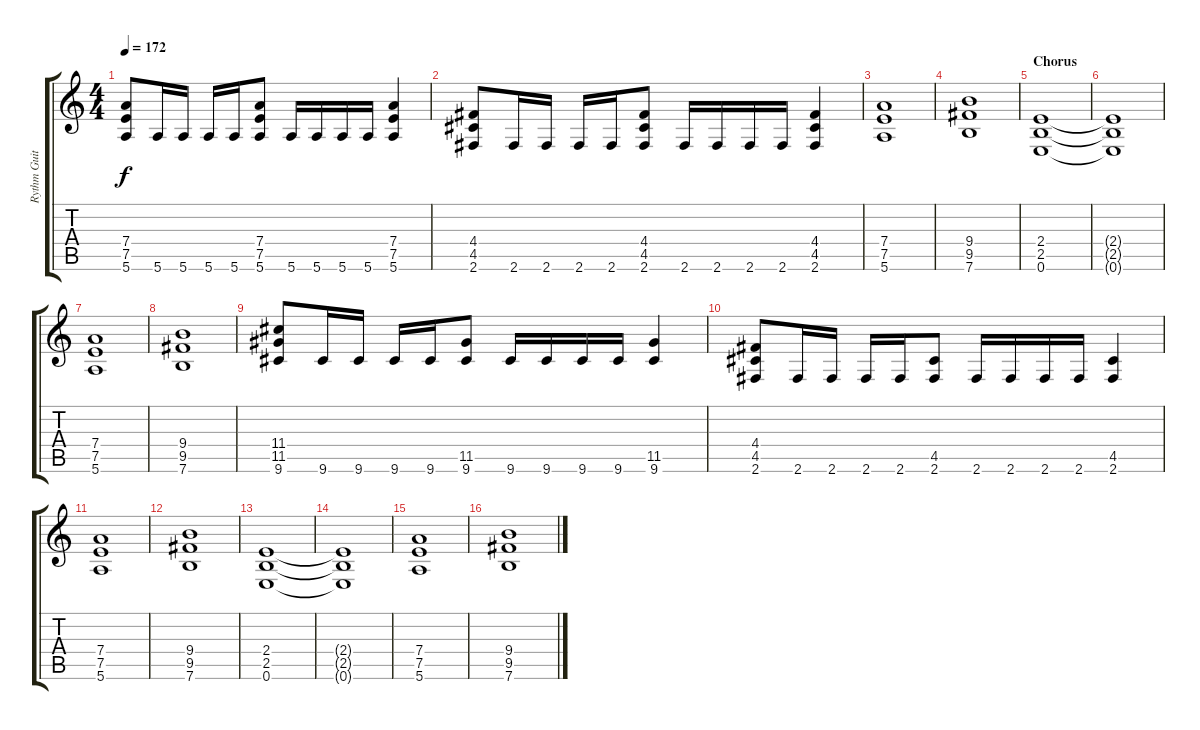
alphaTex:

\track ("Rythm Guitar 1" "Rythm Guit") {instrument overdrivenguitar}
\staff {score tabs}
\tuning (E4 B3 G3 D3 A2 E2) {hide}
\ts (4 4)
\tempo 172
\clef g2
\ks c
(7.4 7.5 5.6).8{dy f} 5.6.16 5.6.16 5.6.16 5.6.16 (7.4 7.5 5.6).8 5.6.16 5.6.16 5.6.16 5.6.16 (7.4 7.5 5.6).4 |
(4.4 4.5 2.6).8 2.6.16 2.6.16 2.6.16 2.6.16 (4.4 4.5 2.6).8 2.6.16 2.6.16 2.6.16 2.6.16 (4.4 4.5 2.6).4 |
(7.4 7.5 5.6).1 |
(9.4 9.5 7.6).1 |
\section ("" "Chorus")
(2.4 2.5 0.6).1 |
(2.4{t} 2.5{t} 0.6{t}).1 |
(7.4 7.5 5.6).1 |
(9.4 9.5 7.6).1 |
(11.4 11.5 9.6).8 9.6.16 9.6.16 9.6.16 9.6.16 (11.5 9.6).8 9.6.16 9.6.16 9.6.16 9.6.16 (11.5 9.6).4 |
(4.4 4.5 2.6).8 2.6.16 2.6.16 2.6.16 2.6.16 (4.5 2.6).8 2.6.16 2.6.16 2.6.16 2.6.16 (4.5 2.6).4 |
(7.4 7.5 5.6).1 |
(9.4 9.5 7.6).1 |
(2.4 2.5 0.6).1 |
(2.4{t} 2.5{t} 0.6{t}).1 |
(7.4 7.5 5.6).1 |
(9.4 9.5 7.6).1
